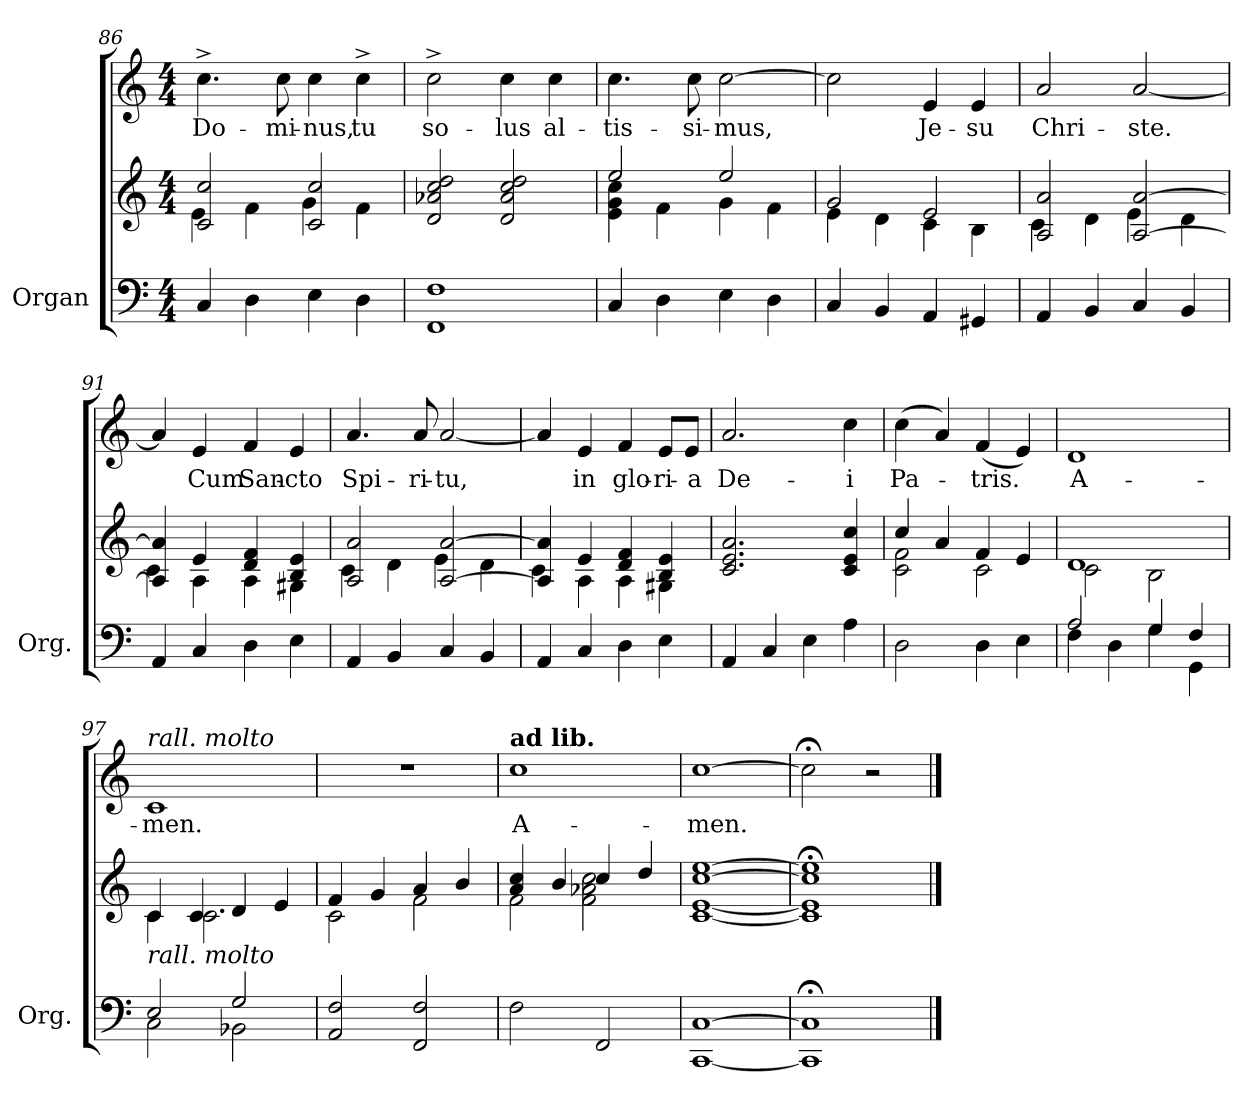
**kern	**kern	**kern	**text
*part2	*part2	*part1	*part1
*staff3	*staff2	*staff1	*staff1
*I"Organ	*	*	*
*I'Org.	*	*	*
*clefF4	*clefG2	*clefG2	*
*k[]	*k[]	*k[]	*
*C:	*C:	*C:	*
*M4/4	*M4/4	*M4/4	*
=86	=86	=86	=86
*	*^	*	*
4C/	2c/ 2cc/	4e\	4.cc^>\	Do-
4D\	.	4f\	.	.
.	.	.	8cc\	-mi-
4E\	2c/ 2cc/	4g\	4cc\	-nus,
4D\	.	4f\	4cc^>\	tu
*	*v	*v	*	*
=87	=87	=87	=87
1FF 1F	2d/ 2a-X/ 2cc/ 2dd/	2cc^>\	so-
.	2d/ 2a-/ 2cc/ 2dd/	4cc\	-lus
.	.	4cc\	al-
=88	=88	=88	=88
*	*^	*	*
4C/	2ee/	4e\ 4g\ 4cc\	4.cc\	-tis-
4D\	.	4f\	.	.
.	.	.	8cc\	-si-
4E\	2ee/	4g\	[2cc\	-mus,
4D\	.	4f\	.	.
=89	=89	=89	=89	=89
4C/	2g/	4e\	2cc\]	.
4BB/	.	4d\	.	.
4AA/	2e/	4c\	4e/	Je-
4GG#X/	.	4B\	4e/	-su
=90	=90	=90	=90	=90
4AA/	2A/ 2a/	4c\	2a/	Chri-
4BB/	.	4d\	.	.
4C/	[<2A/ [>2a/	4e\	[2a/	-ste.
4BB/	.	4d\	.	.
!!LO:LB:g=z
=91	=91	=91	=91	=91
4AA/	4A/] 4a/]	4c\	4a/]	.
4C/	4e/	4A\	4e/	Cum
4D\	4d/ 4f/	4A\	4f/	San-
4E\	4B/ 4e/	4G#X\	4e/	-cto
=92	=92	=92	=92	=92
4AA/	2A/ 2a/	4c\	4.a/	Spi-
4BB/	.	4d\	.	.
.	.	.	8a/	-ri-
4C/	[<2A/ [>2a/	4e\	[2a/	-tu,
4BB/	.	4d\	.	.
=93	=93	=93	=93	=93
4AA/	4A/] 4a/]	4c\	4a/]	.
4C/	4e/	4A\	4e/	in
4D\	4d/ 4f/	4A\	4f/	glo-
4E\	4B/ 4e/	4G#X\	8e/L	-ri-
.	.	.	8e/J	-a
*	*v	*v	*	*
=94	=94	=94	=94
4AA/	2.c/ 2.e/ 2.a/	2.a/	De-
4C/	.	.	.
4E\	.	.	.
4A\	4c/ 4e/ 4cc/	4cc\	-i
=95	=95	=95	=95
*	*^	*	*
2D\	4cc/	2c\ 2f\	(4cc\	Pa-
.	4a/	.	4a/)	.
4D\	4f/	2c\	(4f/	-tris.
4E\	4e/	.	4e/)	.
=96	=96	=96	=96	=96
*^	*	*	*	*
2A/	4F\	1d	2c\	1d	A-
.	4D\	.	.	.	.
4G/	4G\	.	2B\	.	.
4F/	4GG\	.	.	.	.
!!LO:PB:g=z
=97	=97	=97	=97	=97	=97
!	!	!	!	!LO:TX:a:i:t=rall. molto	!
!LO:TX:a:i:t=rall. molto	!	!	!	!	!
2E/	2C\	4c/	4c\	1c	-men.
.	.	4c/	2.c\	.	.
2G/	2BB-X\	4d/	.	.	.
.	.	4e/	.	.	.
*v	*v	*	*	*	*
=98	=98	=98	=98	=98
2AA/ 2F/	4f/	2c\	1r	.
.	4g/	.	.	.
2FF/ 2F/	4a/	2f\	.	.
.	4b/	.	.	.
=99	=99	=99	=99	=99
!	!	!	!LO:TX:a:B:t=ad lib.	!
2F\	4a/ 4cc/	2f\	1cc	A-
.	4b/	.	.	.
2FF/	4cc/	2f\ 2a-X\ 2cc\	.	.
.	4dd/	.	.	.
*	*v	*v	*	*
=100	=100	=100	=100
[1CC [1C	[1c [1e [1cc [1ee	[1cc	-men.
=101	=101	=101	=101
1CC];< 1C];<	1c];< 1e];< 1cc];< 1ee];<	2cc;<\]	.
.	.	2r	.
==	==	==	==
*-	*-	*-	*-
